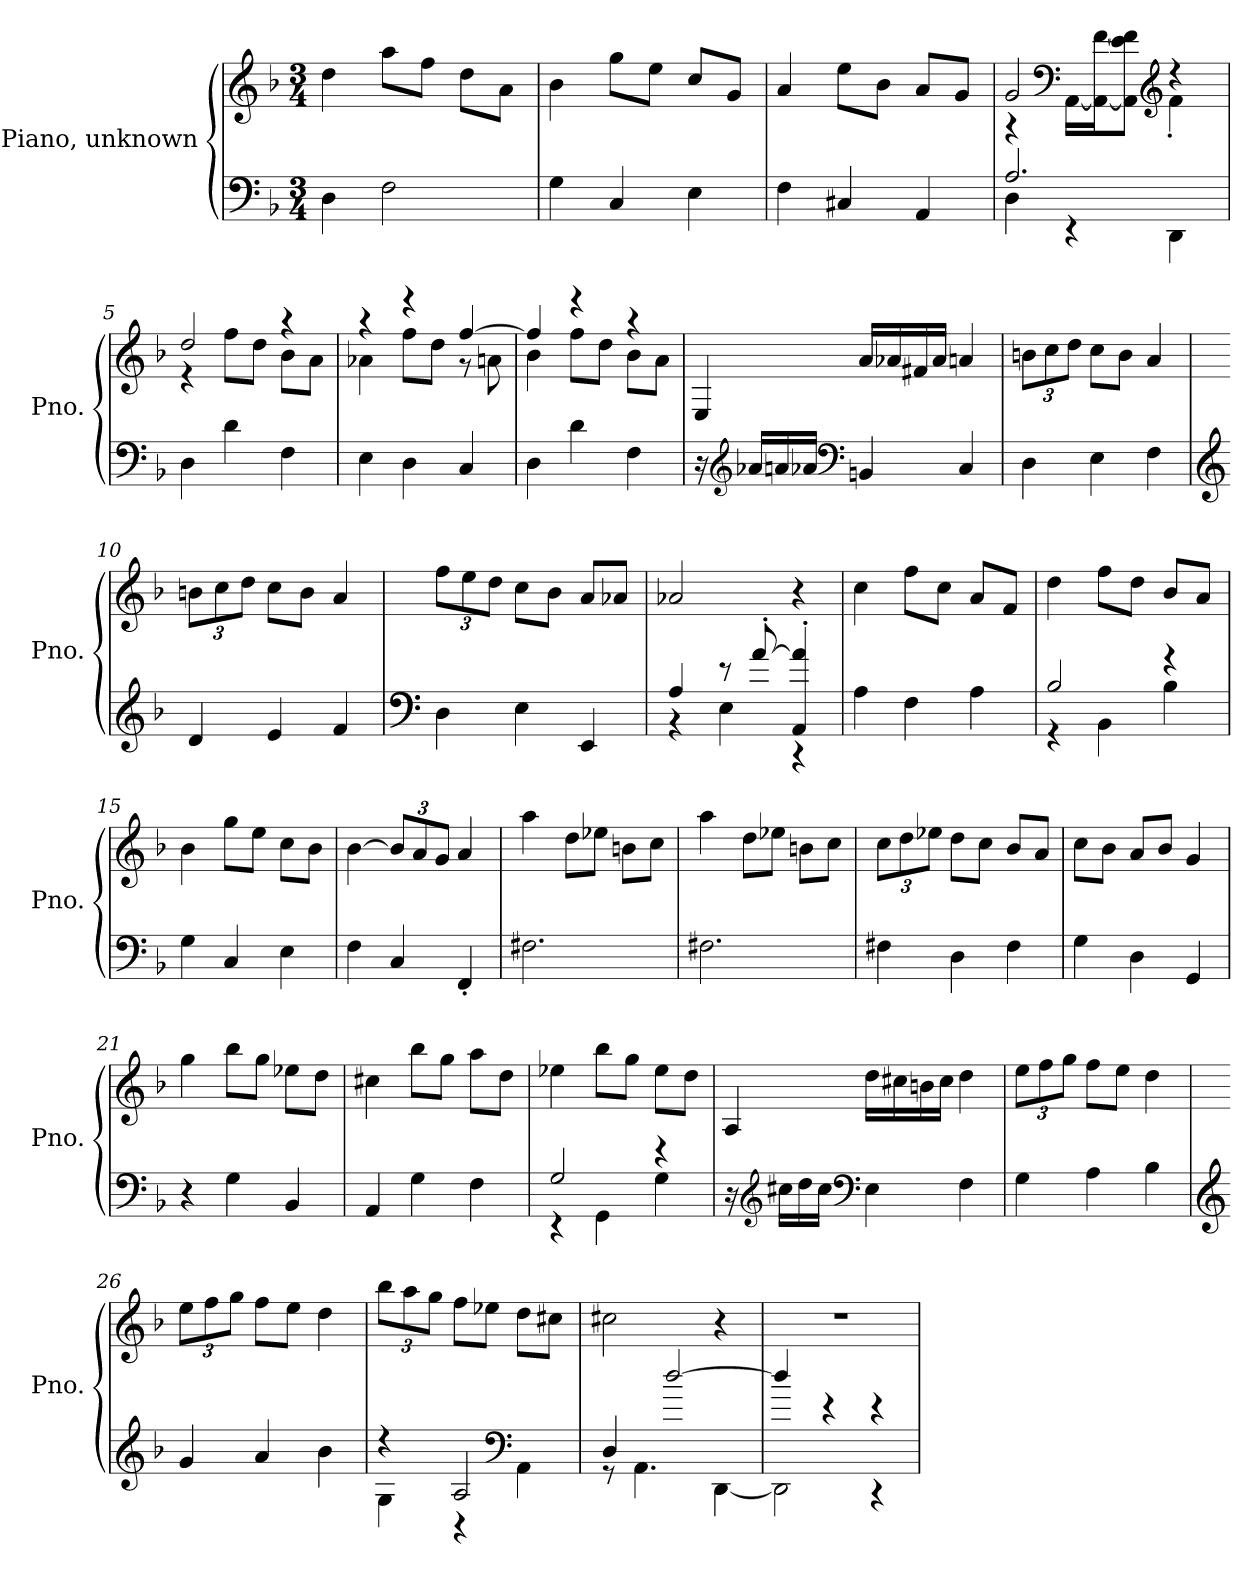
**kern	**kern
*part1	*part1
*staff2	*staff1
*I"Piano, unknown	*
*I'Pno.	*
*clefF4	*clefG2
*k[b-]	*k[b-]
*M3/4	*M3/4
*MM129	*MM129
=1	=1
4D\	4dd\
2F\	8aa\L
.	8ff\J
.	8dd\L
.	8a\J
=2	=2
4G\	4b-\
4C/	8gg\L
.	8ee\J
4E\	8cc/L
.	8g/J
=3	=3
4F\	4a/
4C#X/	8ee\L
.	8b-\J
4AA/	8a/L
.	8g/J
=4	=4
*^	*^
2.A/	4D\	2g/	4r
*	*	*clefF4	*
.	4r	.	[16AA\LL
.	.	.	16AA\_ [16f\J
.	.	.	8AA\] 8e\ 8f\]J
*	*	*clefG2	*
.	4DD\	4r	4f'\
*v	*v	*	*
=5	=5	=5
4D\	2dd/	4r
4d\	.	8ff\L
.	.	8dd\J
4F\	4r	8b-\L
.	.	8a\J
=6	=6	=6
4E\	4r	4a-X\
4D\	4r	8ff\L
.	.	8dd\J
4C/	[4ff/	8r
.	.	8an\
!!LO:LB:g=z	!!
=7	=7	=7
4D\	4ff/]	4b-\
4d\	4r	8ff\L
.	.	8dd\J
4F\	4r	8b-\L
.	.	8a\J
*	*v	*v
=8	=8
16r	4E/
*clefG2	*
16a-X/LL	.
16an/	.
16a-X/JJ	.
*clefF4	*
4BBn/	16a/LL
.	16a-X/
.	16f#X/
.	16a-/JJ
4C/	4an/
=9	=9
*	*Xbrackettup
4D\	12bn\L
.	12cc\
.	12dd\J
4E\	8cc\L
.	8b\J
4F\	4a/
=10	=10
*clefG2	*
4d/	12bn\L
.	12cc\
.	12dd\J
4e/	8cc\L
.	8b\J
4f/	4a/
!!LO:LB:g=z
=11	=11
*clefF4	*
4D\	12ff\L
.	12ee\
.	12dd\J
4E\	8cc\L
.	8b-\J
4EE/	8a/L
.	8a-X/J
=12	=12
*^	*
4A/	4r	2a-X/
8r	4E\	.
[8a'/	.	.
4AA/' 4a/]'	4r	4r
*v	*v	*
=13	=13
4A\	4cc\
4F\	8ff\L
.	8cc\J
4A\	8a/L
.	8f/J
=14	=14
*^	*
2B-/	4r	4dd\
.	4BB-\	8ff\L
.	.	8dd\J
4r	4B-\	8b-/L
.	.	8a/J
*v	*v	*
=15	=15
4G\	4b-\
4C/	8gg\L
.	8ee\J
4E\	8cc\L
.	8b-\J
=16	=16
4F\	[4b-\
4C/	12b-/L]
.	12a/
.	12g/J
4FF'/	4a/
=17	=17
2.F#X\	4aa\
.	8dd\L
.	8ee-X\J
.	8bn\L
.	8cc\J
!!LO:LB:g=z
=18	=18
2.F#X\	4aa\
.	8dd\L
.	8ee-X\J
.	8bn\L
.	8cc\J
=19	=19
4F#X\	12cc\L
.	12dd\
.	12ee-X\J
4D\	8dd\L
.	8cc\J
4F#\	8b-/L
.	8a/J
=20	=20
4G\	8cc\L
.	8b-\J
4D\	8a/L
.	8b-/J
4GG/	4g/
=21	=21
4r	4gg\
4G\	8bb-\L
.	8gg\J
4BB-/	8ee-X\L
.	8dd\J
=22	=22
4AA/	4cc#X\
4G\	8bb-\L
.	8gg\J
4F\	8aa\L
.	8dd\J
=23	=23
*^	*
2G/	4r	4ee-X\
.	4GG\	8bb-\L
.	.	8gg\J
4r	4G\	8ee-\L
.	.	8dd\J
*v	*v	*
!!LO:LB:g=z
=24	=24
16r	4A/
*clefG2	*
16cc#X\LL	.
16dd\	.
16cc#\JJ	.
*clefF4	*
4E\	16dd\LL
.	16cc#X\
.	16bn\
.	16cc#\JJ
4F\	4dd\
=25	=25
4G\	12ee\L
.	12ff\
.	12gg\J
4A\	8ff\L
.	8ee\J
4B-\	4dd\
=26	=26
*clefG2	*
4g/	12ee\L
.	12ff\
.	12gg\J
4a/	8ff\L
.	8ee\J
4b-\	4dd\
=27	=27
*^	*
4r	4G\	12bb-\L
.	.	12aa\
.	.	12gg\J
2A/	4r	8ff\L
.	.	8ee-X\J
*clefF4	*	*
.	4AA\	8dd\L
.	.	8cc#X\J
!!LO:LB:g=z
=28	=28	=28
4D/	8r	2cc#X\
.	4.AA\	.
[2dd/	.	.
.	[4DD\	4r
=29	=29	=29
4dd/]	2DD\]	2.r
4r	.	.
4r	4r	.
*v	*v	*
=	=
*-	*-
